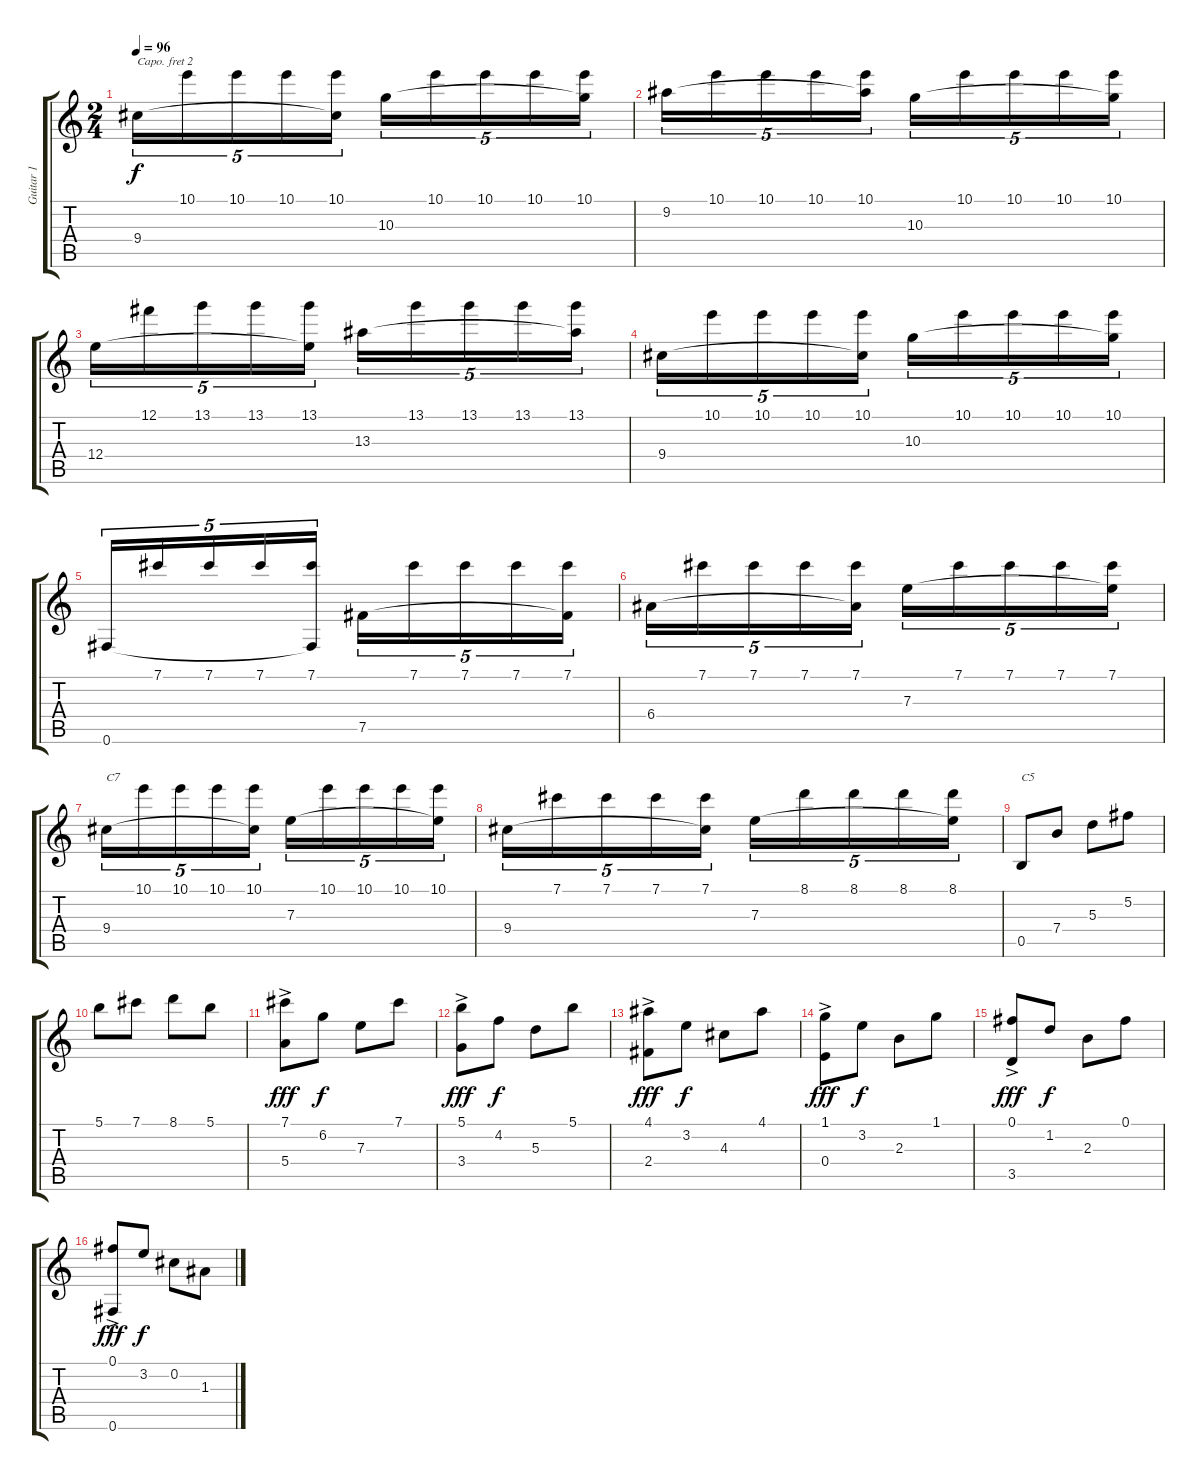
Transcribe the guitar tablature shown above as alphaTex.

\track ("Guitar 1" "Guitar 1") {instrument acousticguitarnylon}
\staff {score tabs}
\capo 2
\tuning (E4 B3 G3 D3 A2 E2) {hide}
\ts (2 4)
\tempo 96
\clef g2
\ks c
9.4.16{tu (5 4) dy f} 10.1.16{tu (5 4)} 10.1.16{tu (5 4)} 10.1.16{tu (5 4)} (10.1 9.4{t}).16{tu (5 4)} 10.3.16{tu (5 4)} 10.1.16{tu (5 4)} 10.1.16{tu (5 4)} 10.1.16{tu (5 4)} (10.1 10.3{t}).16{tu (5 4)} |
9.2.16{tu (5 4)} 10.1.16{tu (5 4)} 10.1.16{tu (5 4)} 10.1.16{tu (5 4)} (10.1 9.2{t}).16{tu (5 4)} 10.3.16{tu (5 4)} 10.1.16{tu (5 4)} 10.1.16{tu (5 4)} 10.1.16{tu (5 4)} (10.1 10.3{t}).16{tu (5 4)} |
12.4.16{tu (5 4)} 12.1.16{tu (5 4)} 13.1.16{tu (5 4)} 13.1.16{tu (5 4)} (13.1 12.4{t}).16{tu (5 4)} 13.3.16{tu (5 4)} 13.1.16{tu (5 4)} 13.1.16{tu (5 4)} 13.1.16{tu (5 4)} (13.1 13.3{t}).16{tu (5 4)} |
9.4.16{tu (5 4)} 10.1.16{tu (5 4)} 10.1.16{tu (5 4)} 10.1.16{tu (5 4)} (10.1 9.4{t}).16{tu (5 4)} 10.3.16{tu (5 4)} 10.1.16{tu (5 4)} 10.1.16{tu (5 4)} 10.1.16{tu (5 4)} (10.1 10.3{t}).16{tu (5 4)} |
0.6.16{tu (5 4)} 7.1.16{tu (5 4)} 7.1.16{tu (5 4)} 7.1.16{tu (5 4)} (7.1 0.6{t}).16{tu (5 4)} 7.5.16{tu (5 4)} 7.1.16{tu (5 4)} 7.1.16{tu (5 4)} 7.1.16{tu (5 4)} (7.1 7.5{t}).16{tu (5 4)} |
6.4.16{tu (5 4)} 7.1.16{tu (5 4)} 7.1.16{tu (5 4)} 7.1.16{tu (5 4)} (7.1 6.4{t}).16{tu (5 4)} 7.3.16{tu (5 4)} 7.1.16{tu (5 4)} 7.1.16{tu (5 4)} 7.1.16{tu (5 4)} (7.1 7.3{t}).16{tu (5 4)} |
9.4.16{tu (5 4) txt "C7"} 10.1.16{tu (5 4)} 10.1.16{tu (5 4)} 10.1.16{tu (5 4)} (10.1 9.4{t}).16{tu (5 4)} 7.3.16{tu (5 4)} 10.1.16{tu (5 4)} 10.1.16{tu (5 4)} 10.1.16{tu (5 4)} (10.1 7.3{t}).16{tu (5 4)} |
9.4.16{tu (5 4)} 7.1.16{tu (5 4)} 7.1.16{tu (5 4)} 7.1.16{tu (5 4)} (7.1 9.4{t}).16{tu (5 4)} 7.3.16{tu (5 4)} 8.1.16{tu (5 4)} 8.1.16{tu (5 4)} 8.1.16{tu (5 4)} (8.1 7.3{t}).16{tu (5 4)} |
0.5.8{txt "C5"} 7.4.8 5.3.8 5.2.8 |
5.1.8 7.1.8 8.1.8 5.1.8 |
(7.1{ac} 5.4{ac}).8{dy fff} 6.2.8{dy f} 7.3.8 7.1.8 |
(5.1{ac} 3.4{ac}).8{dy fff} 4.2.8{dy f} 5.3.8 5.1.8 |
(4.1{ac} 2.4{ac}).8{dy fff} 3.2.8{dy f} 4.3.8 4.1.8 |
(1.1{ac} 0.4{ac}).8{dy fff} 3.2.8{dy f} 2.3.8 1.1.8 |
(0.1{ac} 3.5{ac}).8{dy fff} 1.2.8{dy f} 2.3.8 0.1.8 |
(0.1{ac} 0.6{ac}).8{dy fff} 3.2.8{dy f} 0.2.8 1.3.8
